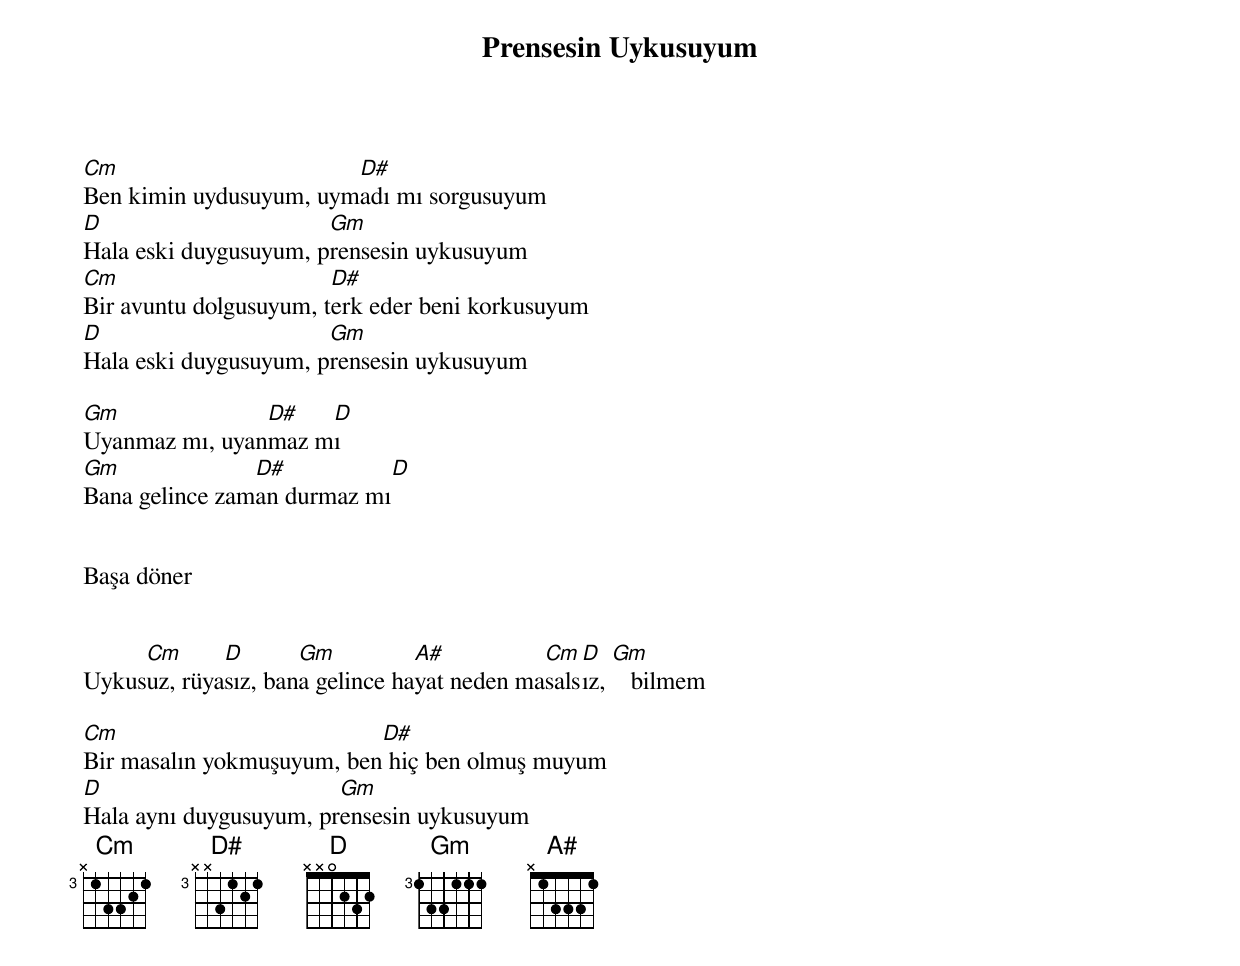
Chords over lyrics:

{title: Prensesin Uykusuyum}
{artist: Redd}

Cm                      D#
Ben kimin uydusuyum, uymadı mı sorgusuyum
D                      Gm
Hala eski duygusuyum, prensesin uykusuyum
Cm                      D#
Bir avuntu dolgusuyum, terk eder beni korkusuyum
D                      Gm
Hala eski duygusuyum, prensesin uykusuyum

Gm              D#   D
Uyanmaz mı, uyanmaz mı
Gm              D#          D
Bana gelince zaman durmaz mı


Başa döner


     Cm      D       Gm          A#          Cm  D   Gm
Uykusuz, rüyasız, bana gelince hayat neden masalsız,    bilmem

Cm                         D#
Bir masalın yokmuşuyum, ben hiç ben olmuş muyum
D                       Gm
Hala aynı duygusuyum, prensesin uykusuyum
